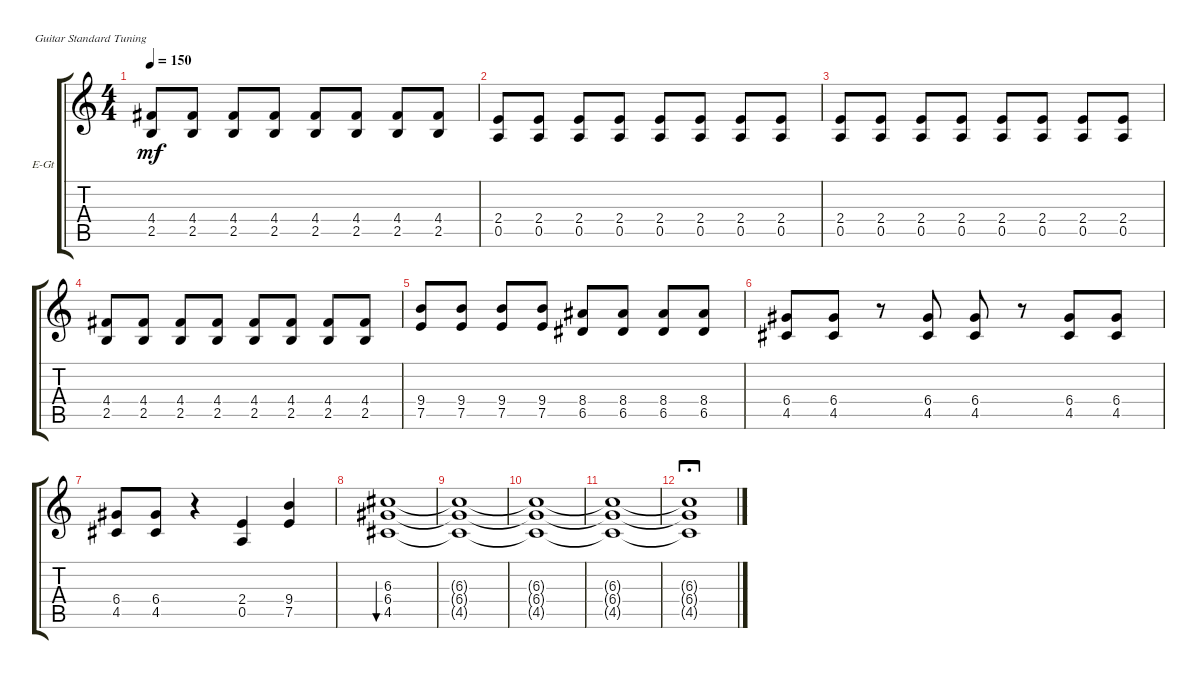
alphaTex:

\bracketExtendMode groupsimilarinstruments
\firstSystemTrackNameOrientation horizontal
\otherSystemsTrackNameOrientation horizontal
\track ("Electric Guitar 1" "E-Gt") {instrument distortionguitar}
\staff {score tabs}
\tuning (E4 B3 G3 D3 A2 E2)
\ts (4 4)
\tempo 150
\clef g2
\ks c
(2.5 4.4).8{dy mf} (2.5 4.4).8 (2.5 4.4).8 (2.5 4.4).8 (2.5 4.4).8 (2.5 4.4).8 (2.5 4.4).8 (2.5 4.4).8 |
(0.5 2.4).8 (0.5 2.4).8 (0.5 2.4).8 (0.5 2.4).8 (0.5 2.4).8 (0.5 2.4).8 (0.5 2.4).8 (0.5 2.4).8 |
(0.5 2.4).8 (0.5 2.4).8 (0.5 2.4).8 (0.5 2.4).8 (0.5 2.4).8 (0.5 2.4).8 (0.5 2.4).8 (0.5 2.4).8 |
(2.5 4.4).8 (2.5 4.4).8 (2.5 4.4).8 (2.5 4.4).8 (2.5 4.4).8 (2.5 4.4).8 (2.5 4.4).8 (2.5 4.4).8 |
(7.5 9.4).8 (7.5 9.4).8 (7.5 9.4).8 (7.5 9.4).8 (6.5 8.4).8 (6.5 8.4).8 (6.5 8.4).8 (6.5 8.4).8 |
(4.5 6.4).8 (4.5 6.4).8 r.8 (4.5 6.4).8 (4.5 6.4).8 r.8 (4.5 6.4).8 (4.5 6.4).8 |
(4.5 6.4).8 (4.5 6.4).8 r.4 (0.5 2.4).4 (7.5 9.4).4 |
(4.5 6.4 6.3).1{bu 119} |
(4.5{t} 6.4{t} 6.3{t}).1 |
(4.5{t} 6.4{t} 6.3{t}).1 |
(6.4{t} 6.3{t} 4.5{t}).1 |
(4.5{t} 6.4{t} 6.3{t}).1{fermata (long 1)}
